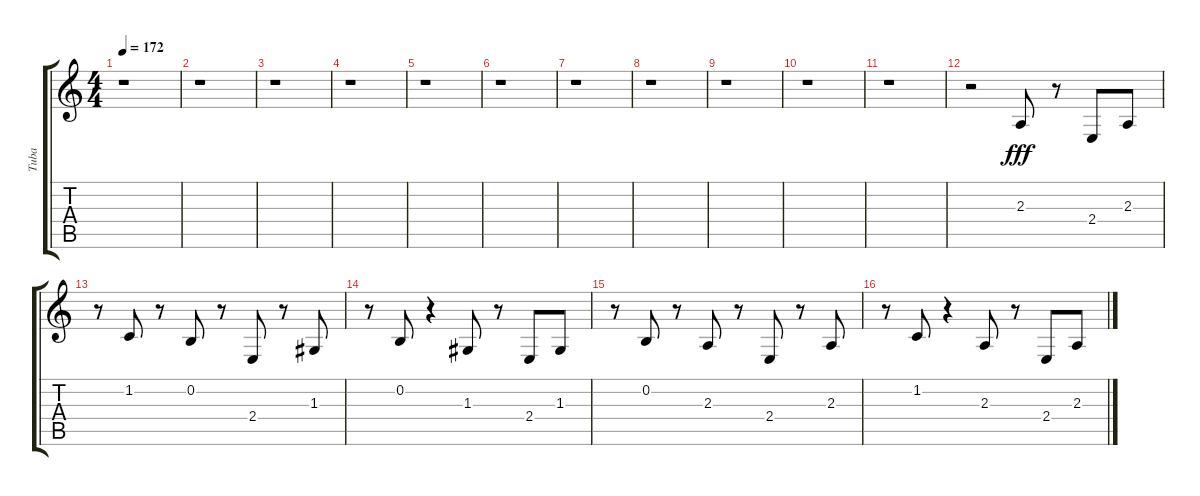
\track ("Tuba" "Tuba") {instrument tuba}
\staff {score tabs}
\tuning (E4 B3 G3 D3 A2 E2) {hide}
\ts (4 4)
\tempo 172
\clef g2
\ks c
r.1{dy fff} |
r.1 |
r.1 |
r.1 |
r.1 |
r.1 |
r.1 |
r.1 |
r.1 |
r.1 |
r.1 |
r.2 2.3.8 r.8 2.4.8 2.3.8 |
r.8 1.2.8 r.8 0.2.8 r.8 2.4.8 r.8 1.3.8 |
r.8 0.2.8 r.4 1.3.8 r.8 2.4.8 1.3.8 |
r.8 0.2.8 r.8 2.3.8 r.8 2.4.8 r.8 2.3.8 |
r.8 1.2.8 r.4 2.3.8 r.8 2.4.8 2.3.8
